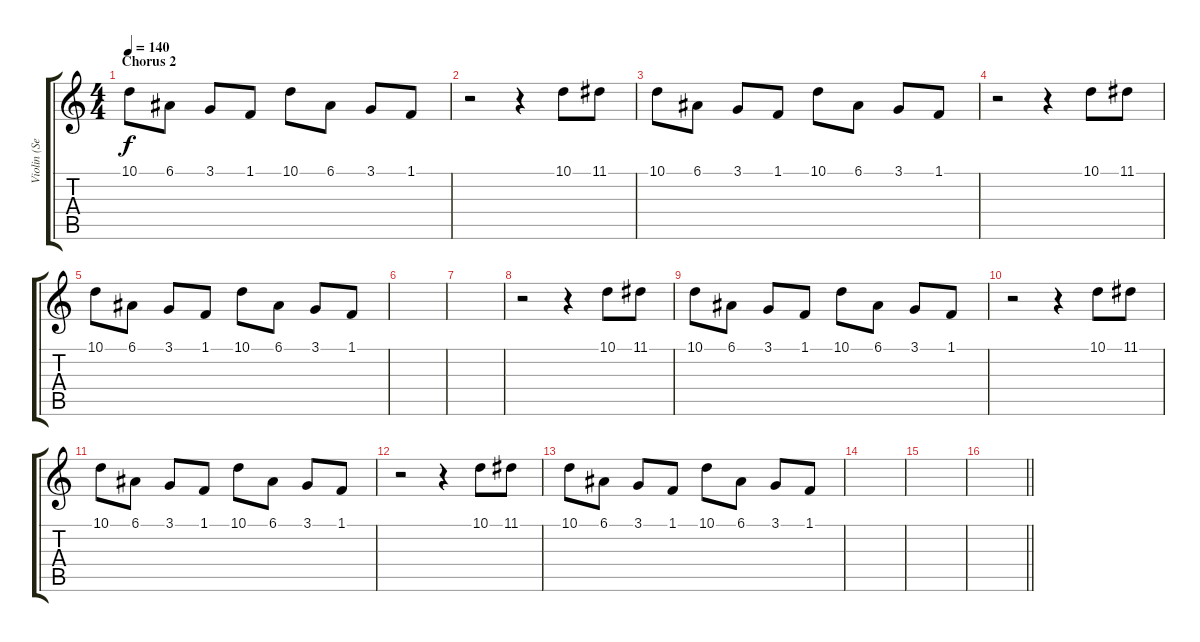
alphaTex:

\track ("Violin (Sean Mackin)" "Violin (Se") {instrument violin}
\staff {score tabs}
\tuning (E4 B3 G3 D3 A2 E2) {hide}
\ts (4 4)
\section ("" "Chorus 2")
\tempo 140
\clef g2
\ks c
10.1.8{dy f} 6.1.8 3.1.8 1.1.8 10.1.8 6.1.8 3.1.8 1.1.8 |
r.2 r.4 10.1.8 11.1.8 |
10.1.8 6.1.8 3.1.8 1.1.8 10.1.8 6.1.8 3.1.8 1.1.8 |
r.2 r.4 10.1.8 11.1.8 |
10.1.8 6.1.8 3.1.8 1.1.8 10.1.8 6.1.8 3.1.8 1.1.8 |
|
|
r.2 r.4 10.1.8 11.1.8 |
10.1.8 6.1.8 3.1.8 1.1.8 10.1.8 6.1.8 3.1.8 1.1.8 |
r.2 r.4 10.1.8 11.1.8 |
10.1.8 6.1.8 3.1.8 1.1.8 10.1.8 6.1.8 3.1.8 1.1.8 |
r.2 r.4 10.1.8 11.1.8 |
10.1.8 6.1.8 3.1.8 1.1.8 10.1.8 6.1.8 3.1.8 1.1.8 |
|
|
\barLineRight lightlight
